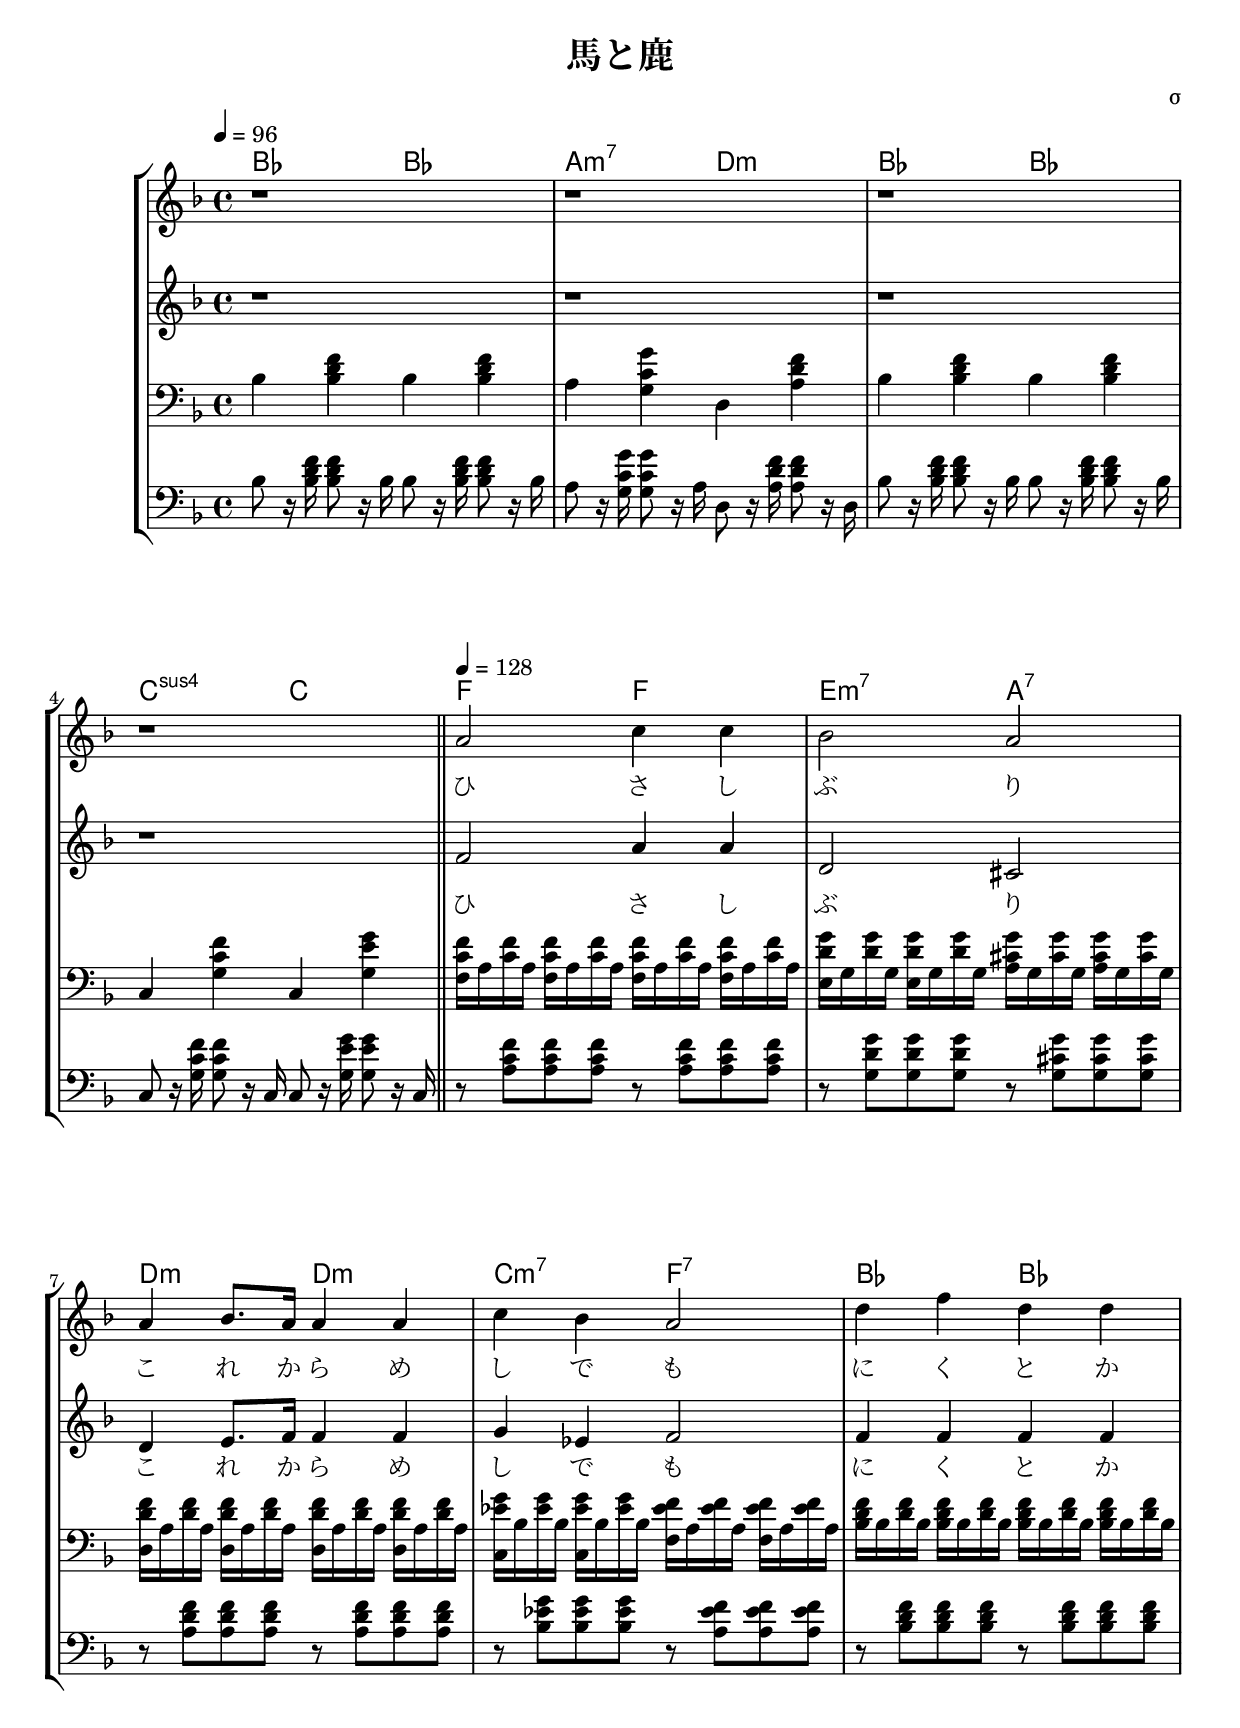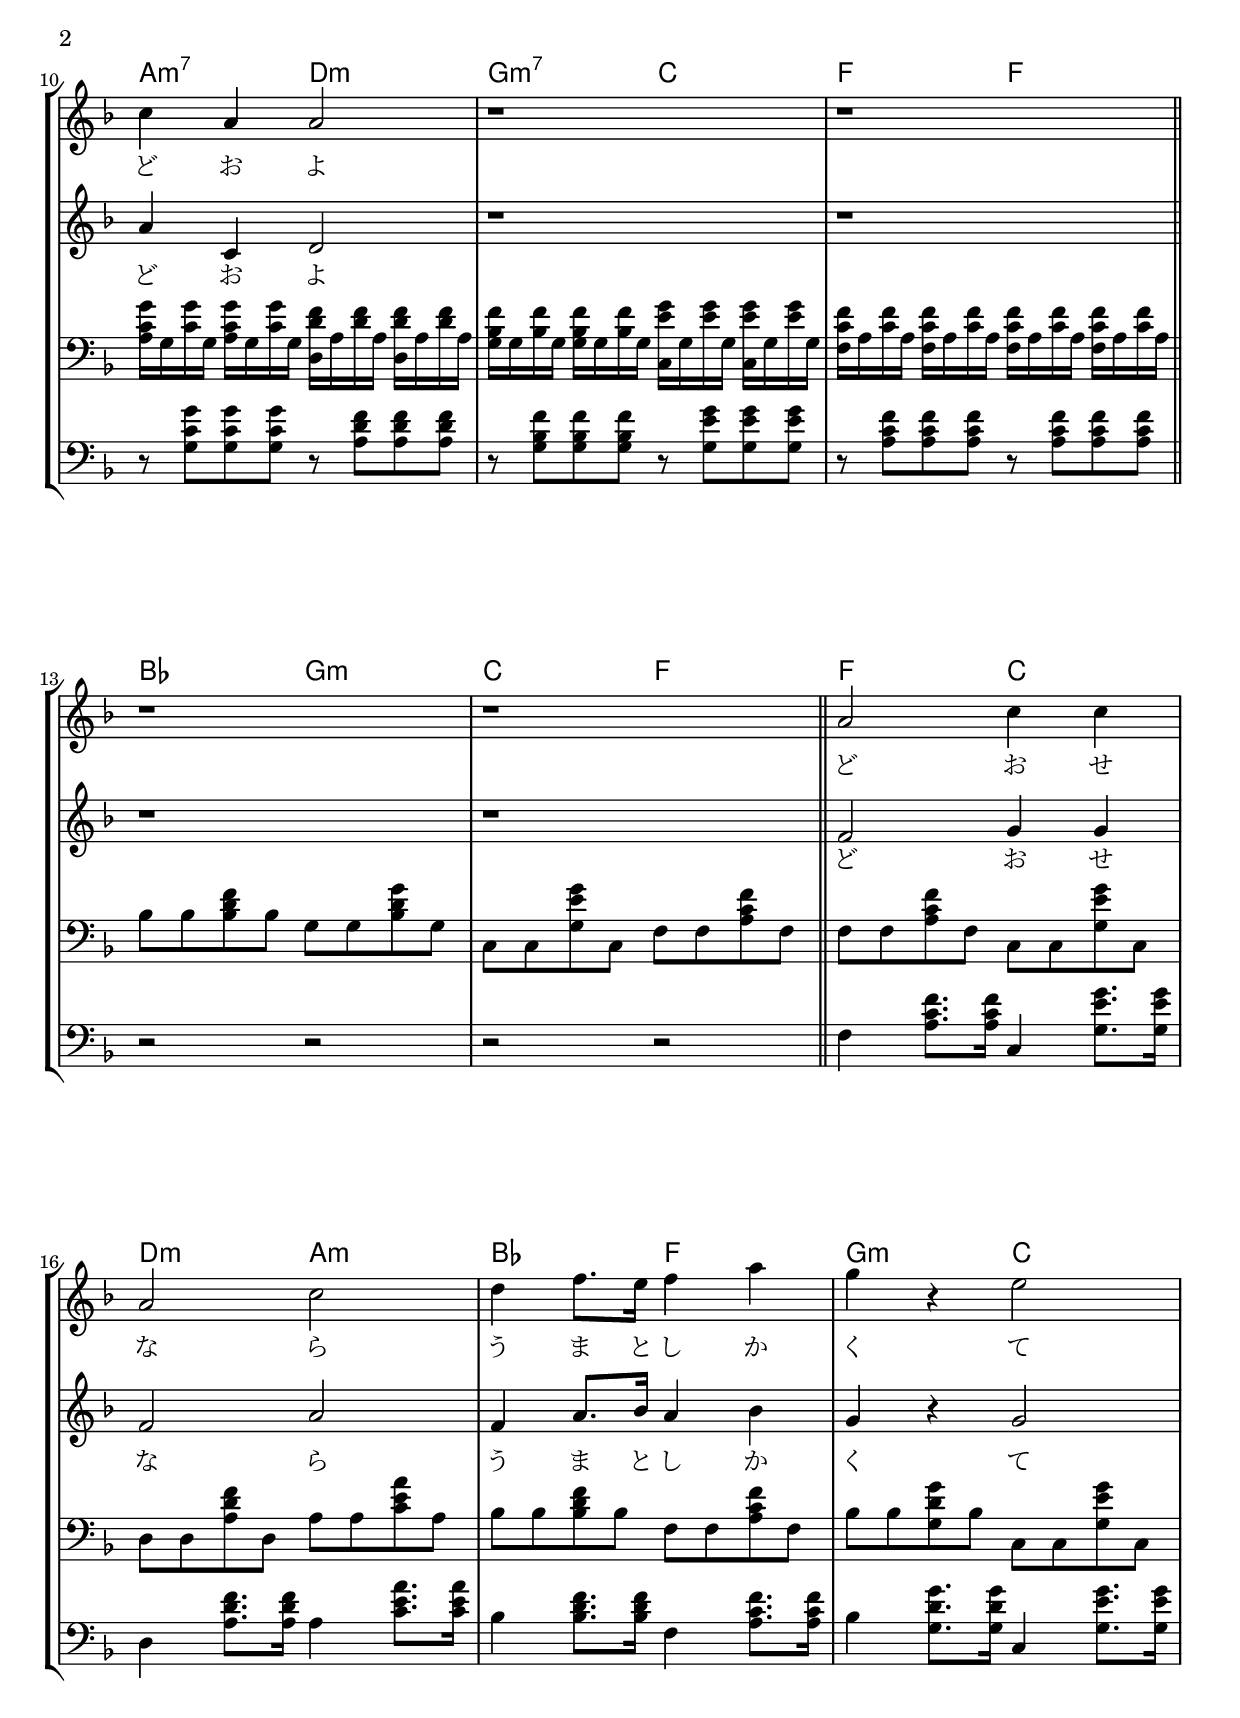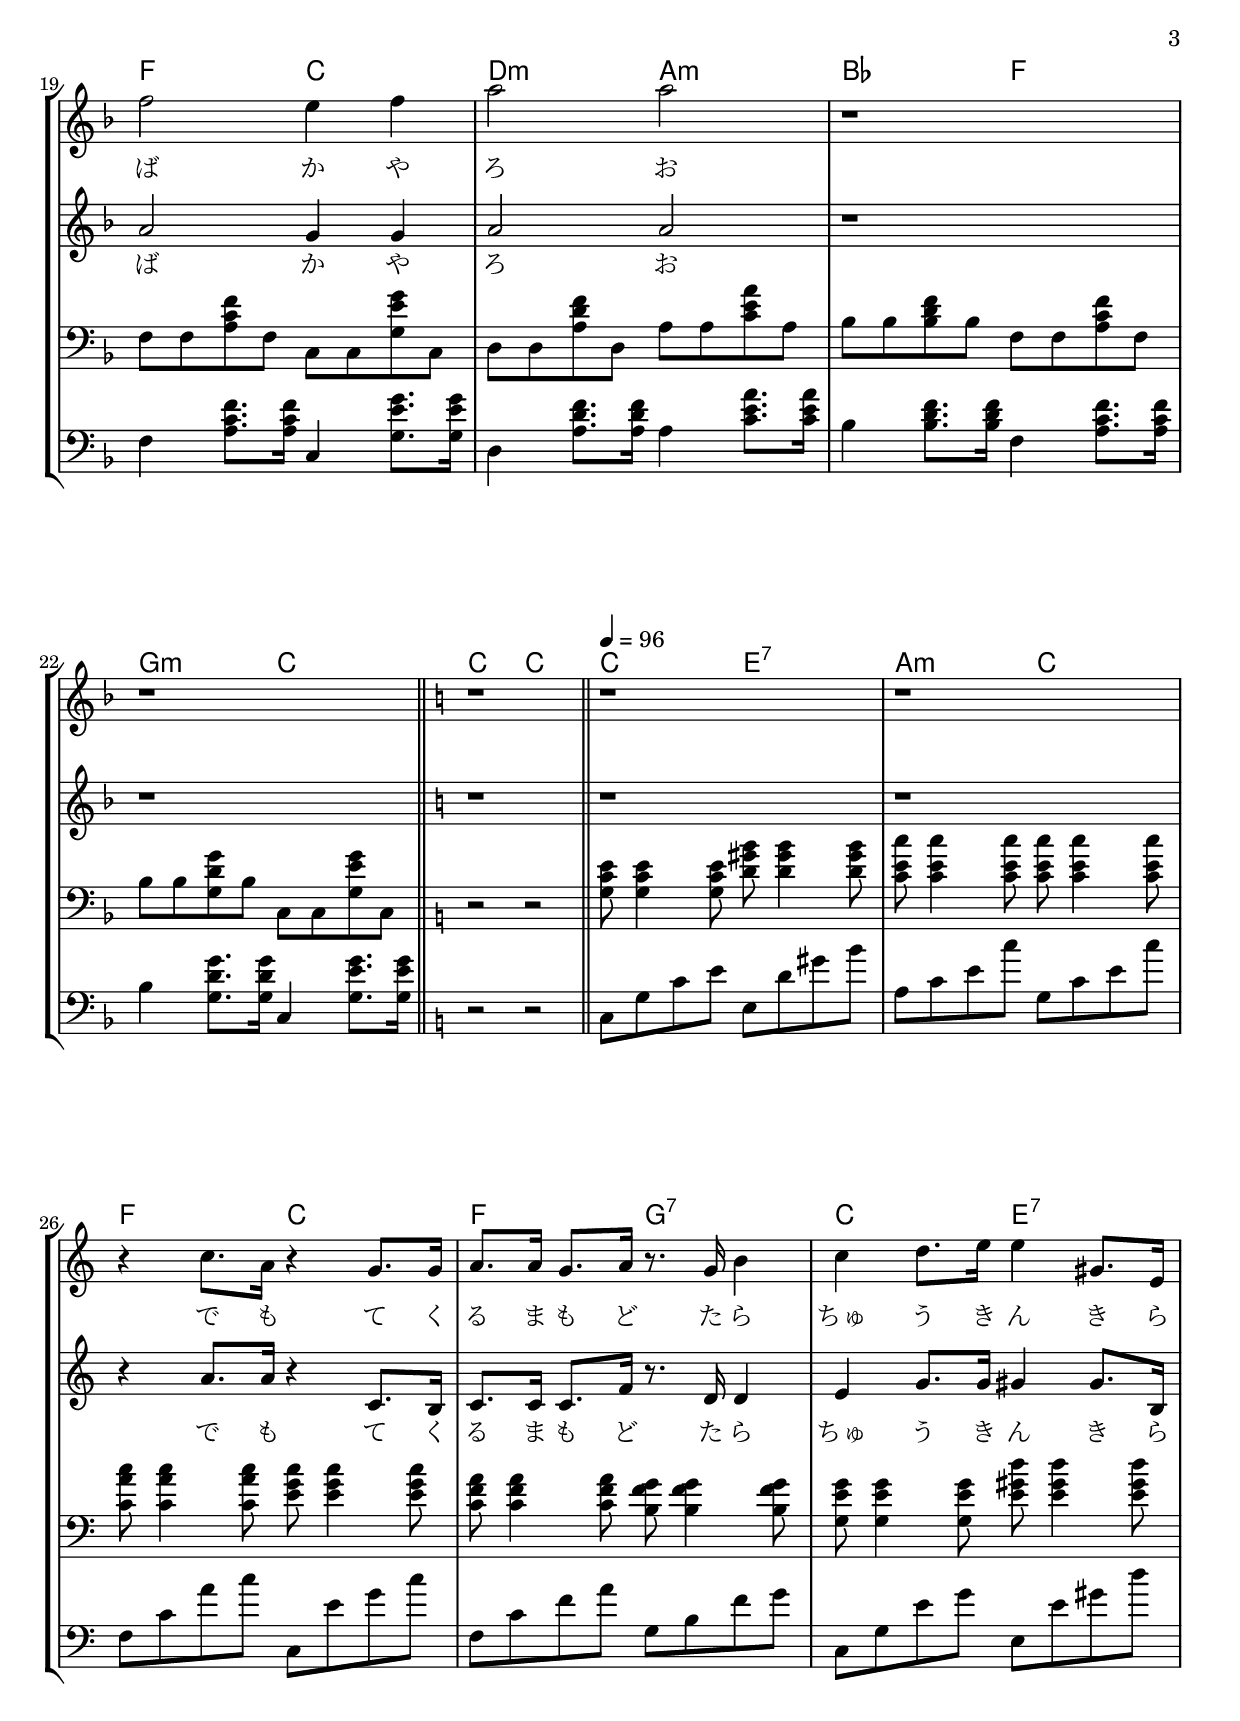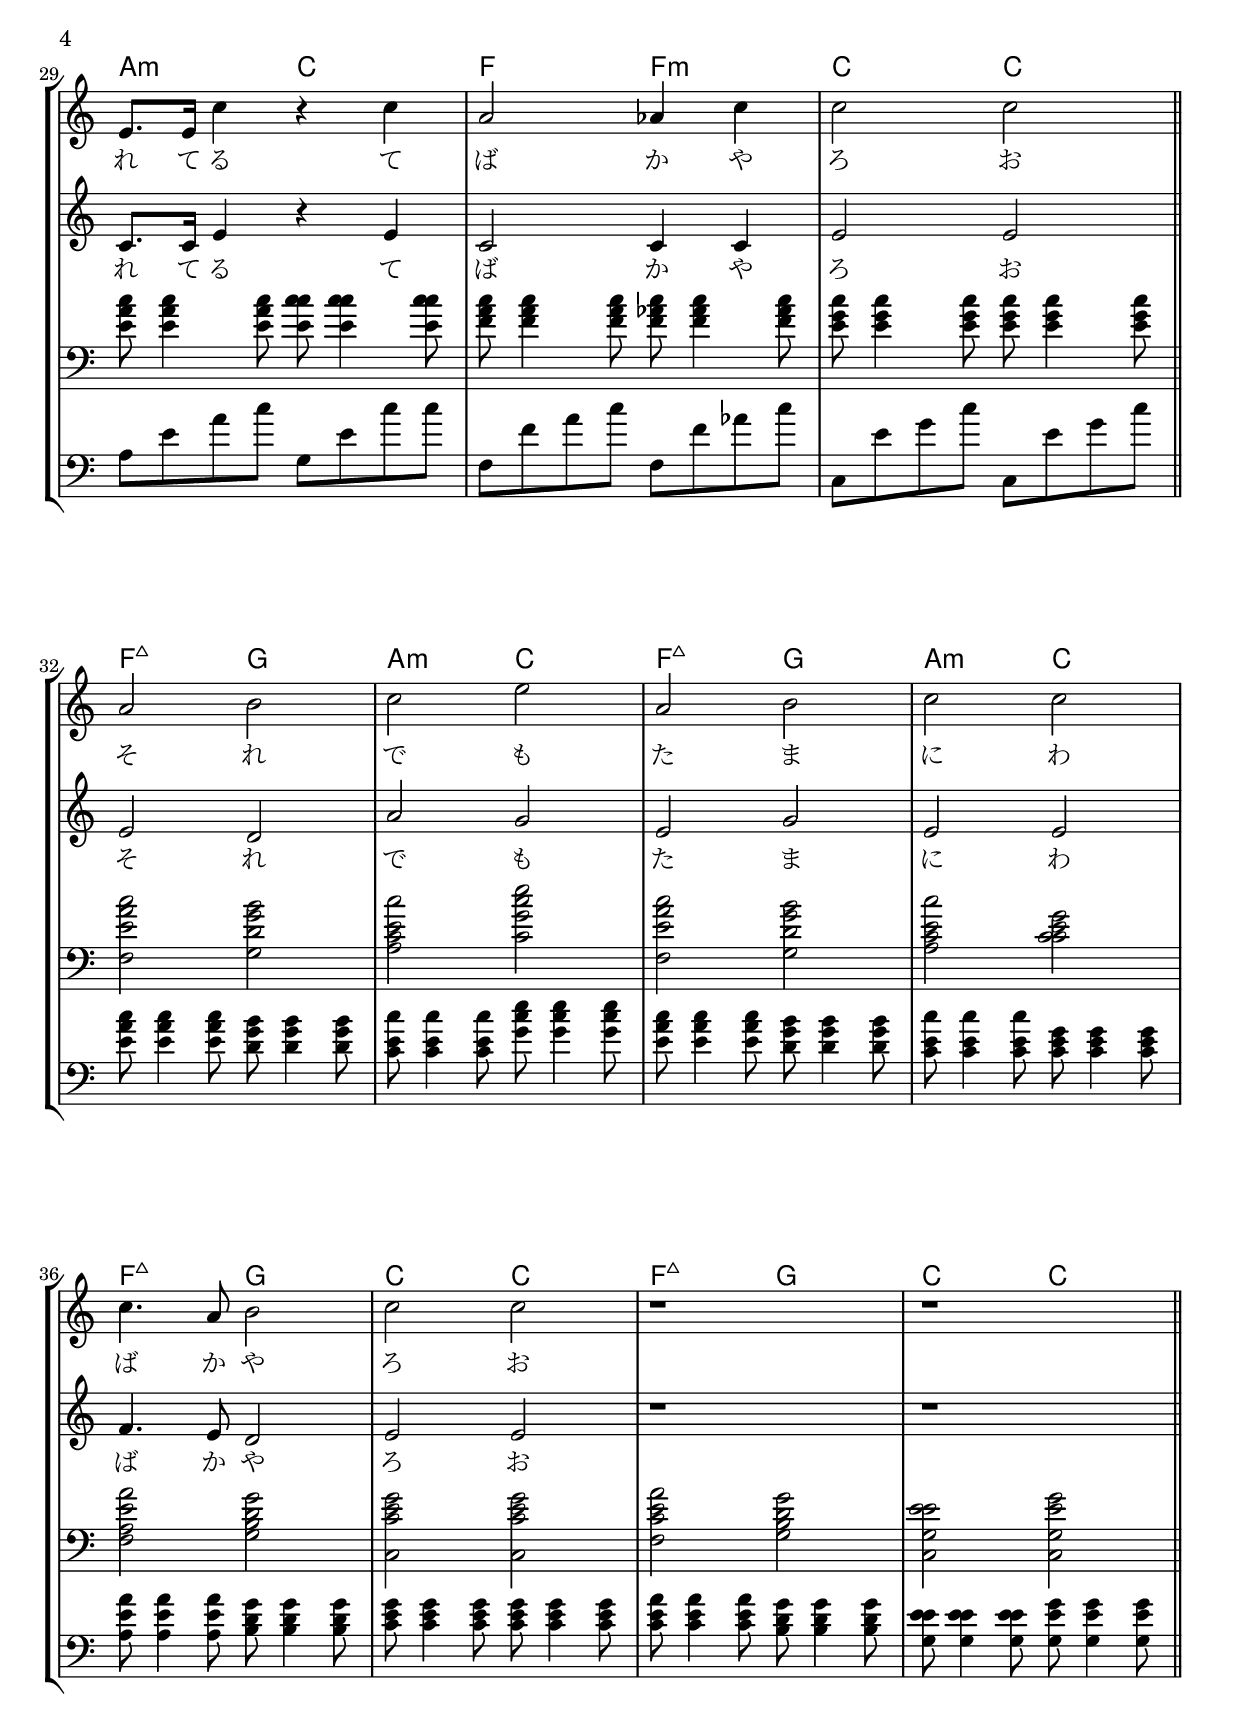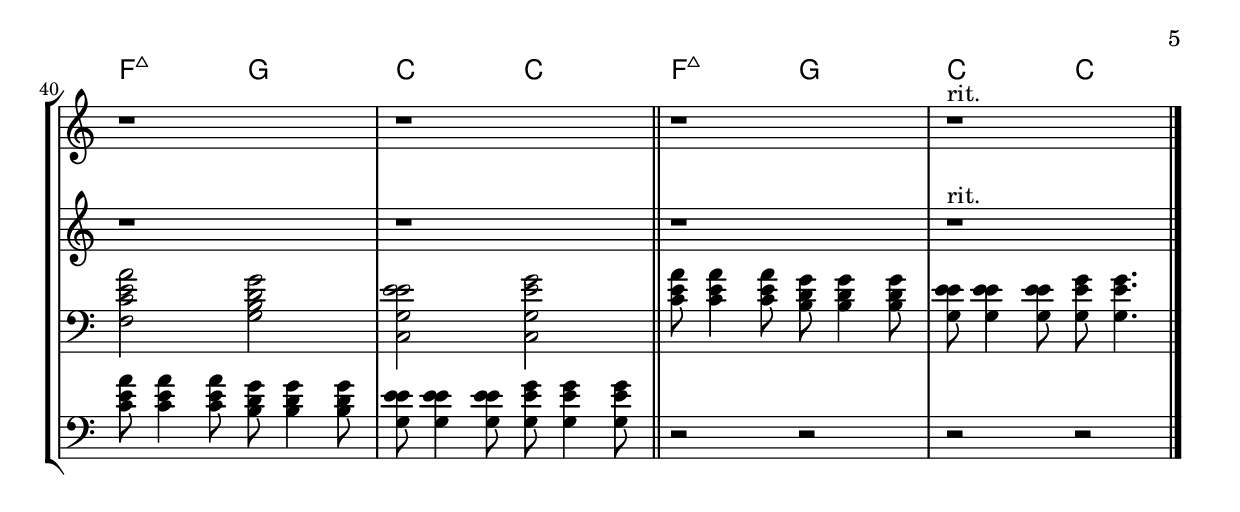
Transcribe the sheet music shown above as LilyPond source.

\version "2.12.1"

\header {
	title = \markup {馬と鹿}
	composer = \markup \center-column {σ}
}

harmony = \chordmode {
	bes2 bes a:min7 d:m bes bes c:sus4 c 

	f f e:m7 a:7 d:m d:m c:min7 f:7 bes bes a:min7 d:m g:min7 c f f 

	bes g:m c f 

	f c d:m a:m bes f g:m c f c d:m a:m bes f g:m c 

	c c 

	c e:7 a:m c f c f g:7 c e:7 a:m c f f:m c c 

	f:maj7 g a:m c f:maj7 g a:m c f:maj7 g c c f:maj7 g c c 

	f:maj7 g c c 

	f:maj7 g c c 
}

melody = {
	\key f \major
	\tempo 4 = 96
	r1 | r1 | r1 | r1   
	\set Staff.midiInstrument = #"mmi0.36"
		\tempo 4 = 128
a'2  c''4  c''4 
	bes'2  a'2 
	a'4  bes'8.  a'16  a'4  a'4 
	c''4  bes'4  a'2 
	d''4  f''4  d''4  d''4 
	c''4  a'4  a'2
	r1 r1 	r1 | r1   
	\set Staff.midiInstrument = #"mmi0.36"
	a'2  c''4  c''4 
	a'2  c''2 
	d''4  f''8.  e''16  f''4  a''4 
	g''4  r4  e''2 
	f''2  e''4  f''4 
	a''2  a''2
	r1 r1 	\key c \major
	r1   
	\set Staff.midiInstrument = #"mmi0.36"
		\tempo 4 = 96
r1
r1  
	r4  c''8.  a'16  r4  g'8.  g'16 
	a'8.  a'16  g'8.  a'16  r8.  g'16  b'4 
	c''4  d''8.  e''16  e''4  gis'8.  e'16 
	e'8.  e'16  c''4  r4  c''4 
	a'2  as'4  c''4 
	c''2  c''2
	\set Staff.midiInstrument = #"mmi0.36"
	a'2  b'2 
	c''2  e''2 
	a'2  b'2 
	c''2  c''2 
	c''4.  a'8  b'2 
	c''2  c''2
	r1 r1 	r1 | r1   
	r1 | r1^"rit." \bar "|."
}

words = \lyricmode {
	
	ひ  さ  し  ぶ  り  こ  れ  か  ら  め  し  で  も  に  く  と  か  ど  お  よ  
	
	ど  お  せ  な  ら  う  ま  と  し  か  く  て  ば  か  や  ろ  お  
	
	で  も  て  く  る  ま  も  ど  た  ら  ちゅ  う  き  ん  き  ら  れ  て  る  て  ば  か  や  ろ  お  
	そ  れ  で  も  た  ま  に  わ  ば  か  や  ろ  お  
	
	
}

secondmelody = {
	\key f \major
	\tempo 4 = 96
	r1 | r1 | r1 | r1   
	\set Staff.midiInstrument = #"mmi0.34"
		\tempo 4 = 128
f'2  a'4  a'4 
	d'2  cis'2 
	d'4  e'8.  f'16  f'4  f'4 
	g'4  es'4  f'2 
	f'4  f'4  f'4  f'4 
	a'4  c'4  d'2
	r1 r1 	r1 | r1   
	\set Staff.midiInstrument = #"fss0.5"
	f'2  g'4  g'4 
	f'2  a'2 
	f'4  a'8.  bes'16  a'4  bes'4 
	g'4  r4  g'2 
	a'2  g'4  g'4 
	a'2  a'2
	r1 r1 	\key c \major
	r1   
	\set Staff.midiInstrument = #"fss0.5"
		\tempo 4 = 96
r1
r1  
	r4  a'8.  a'16  r4  c'8.  b16 
	c'8.  c'16  c'8.  f'16  r8.  d'16  d'4 
	e'4  g'8.  g'16  gis'4  gis'8.  b16 
	c'8.  c'16  e'4  r4  e'4 
	c'2  c'4  c'4 
	e'2  e'2
	\set Staff.midiInstrument = #"mmi0.34"
	e'2  d'2 
	a'2  g'2 
	e'2  g'2 
	e'2  e'2 
	f'4.  e'8  d'2 
	e'2  e'2
	r1 r1 	r1 | r1   
	r1 | r1^"rit." \bar "|."
}

secondwords = \lyricmode {
	
	ひ  さ  し  ぶ  り  こ  れ  か  ら  め  し  で  も  に  く  と  か  ど  お  よ  
	
	ど  お  せ  な  ら  う  ま  と  し  か  く  て  ば  か  や  ろ  お  
	
	で  も  て  く  る  ま  も  ど  た  ら  ちゅ  う  き  ん  き  ら  れ  て  る  て  ば  か  や  ろ  お  
	そ  れ  で  も  た  ま  に  わ  ば  か  や  ろ  お  
	
	
}

tempochange = {
	\tempo 4 = 96
	r1 | r1 | r1 | r1 \bar "||"
	\tempo 4 = 128
	r1 | r1 | r1 | r1 | r1 | r1 | r1 | r1 \bar "||"
	\tempo 4 = 128
	r1 | r1 \bar "||"
	\tempo 4 = 128
	r1 | r1 | r1 | r1 | r1 | r1 | r1 | r1 \bar "||"
	\tempo 4 = 128
	r1 \bar "||"
	\tempo 4 = 96
	r1 | r1 | r1 | r1 | r1 | r1 | r1 | r1 \bar "||"
	\tempo 4 = 96
	r1 | r1 | r1 | r1 | r1 | r1 | r1 | r1 \bar "||"
	\tempo 4 = 96
	r1 | r1 \bar "||"
	\tempo 4 = 96
	r1 | \tempo 4 = 72 r2 \tempo 4 = 64 r2 \bar "|."
}

mainacc = {
	\clef bass
	\set Staff.midiInstrument = #"Rock Organ"
	\key f \major
	\tempo 4 = 96
	bes4 <bes d' f'>4
	bes4 <bes d' f'>4
	a4 <g c' g'>4
	d4 <a d' f'>4
	bes4 <bes d' f'>4
	bes4 <bes d' f'>4
	c4 <g c' f'>4
	c4 <g e' g'>4
	\bar "||"

	\set Staff.midiInstrument = #"Rock Organ"
	\tempo 4 = 128
	<f c' f'>16 a16 <c' f'>16 a16   <f c' f'>16 a16 <c' f'>16 a16
	<f c' f'>16 a16 <c' f'>16 a16   <f c' f'>16 a16 <c' f'>16 a16
	<e d' g'>16 g16 <d' g'>16 g16   <e d' g'>16 g16 <d' g'>16 g16
	<a cis' g'>16 g16 <cis' g'>16 g16   <a cis' g'>16 g16 <cis' g'>16 g16
	<d d' f'>16 a16 <d' f'>16 a16   <d d' f'>16 a16 <d' f'>16 a16
	<d d' f'>16 a16 <d' f'>16 a16   <d d' f'>16 a16 <d' f'>16 a16
	<c es' g'>16 bes16 <es' g'>16 bes16   <c es' g'>16 bes16 <es' g'>16 bes16
	<f es' f'>16 a16 <es' f'>16 a16   <f es' f'>16 a16 <es' f'>16 a16
	<bes d' f'>16 bes16 <d' f'>16 bes16   <bes d' f'>16 bes16 <d' f'>16 bes16
	<bes d' f'>16 bes16 <d' f'>16 bes16   <bes d' f'>16 bes16 <d' f'>16 bes16
	<a c' g'>16 g16 <c' g'>16 g16   <a c' g'>16 g16 <c' g'>16 g16
	<d d' f'>16 a16 <d' f'>16 a16   <d d' f'>16 a16 <d' f'>16 a16
	<g bes f'>16 g16 <bes f'>16 g16   <g bes f'>16 g16 <bes f'>16 g16
	<c e' g'>16 g16 <e' g'>16 g16   <c e' g'>16 g16 <e' g'>16 g16
	<f c' f'>16 a16 <c' f'>16 a16   <f c' f'>16 a16 <c' f'>16 a16
	<f c' f'>16 a16 <c' f'>16 a16   <f c' f'>16 a16 <c' f'>16 a16
	\bar "||"

	\set Staff.midiInstrument = #"Distorted Guitar"
	bes8 bes8 <bes d' f'>8 bes8
	g8 g8 <bes d' g'>8 g8
	c8 c8 <g e' g'>8 c8
	f8 f8 <a c' f'>8 f8
	\bar "||"

	\set Staff.midiInstrument = #"Distorted Guitar"
	f8 f8 <a c' f'>8 f8
	c8 c8 <g e' g'>8 c8
	d8 d8 <a d' f'>8 d8
	a8 a8 <c' e' a'>8 a8
	bes8 bes8 <bes d' f'>8 bes8
	f8 f8 <a c' f'>8 f8
	bes8 bes8 <g d' g'>8 bes8
	c8 c8 <g e' g'>8 c8
	f8 f8 <a c' f'>8 f8
	c8 c8 <g e' g'>8 c8
	d8 d8 <a d' f'>8 d8
	a8 a8 <c' e' a'>8 a8
	bes8 bes8 <bes d' f'>8 bes8
	f8 f8 <a c' f'>8 f8
	bes8 bes8 <g d' g'>8 bes8
	c8 c8 <g e' g'>8 c8
	\bar "||"

	\set Staff.midiInstrument = #"Acoustic grand"
	\key c \major
	r2
	r2
	\bar "||"

	\set Staff.midiInstrument = #"Percussive Organ"
	\tempo 4 = 96
	<g c' e'>8 <g c' e'>4 <g c' e'>8
	<d' gis' b'>8 <d' gis' b'>4 <d' gis' b'>8
	<c' e' c''>8 <c' e' c''>4 <c' e' c''>8
	<c' e' c''>8 <c' e' c''>4 <c' e' c''>8
	<c' a' c''>8 <c' a' c''>4 <c' a' c''>8
	<e' g' c''>8 <e' g' c''>4 <e' g' c''>8
	<c' f' a'>8 <c' f' a'>4 <c' f' a'>8
	<b f' g'>8 <b f' g'>4 <b f' g'>8
	<g e' g'>8 <g e' g'>4 <g e' g'>8
	<e' gis' d''>8 <e' gis' d''>4 <e' gis' d''>8
	<e' a' c''>8 <e' a' c''>4 <e' a' c''>8
	<e' c'' c''>8 <e' c'' c''>4 <e' c'' c''>8
	<f' a' c''>8 <f' a' c''>4 <f' a' c''>8
	<f' as' c''>8 <f' as' c''>4 <f' as' c''>8
	<e' g' c''>8 <e' g' c''>4 <e' g' c''>8
	<e' g' c''>8 <e' g' c''>4 <e' g' c''>8
	\bar "||"

	\set Staff.midiInstrument = #"Rock Organ"
	<f e' a' c''>2
	<g d' g' b'>2
	<a c' e' c''>2
	<c' g' c'' e''>2
	<f e' a' c''>2
	<g d' g' b'>2
	<a c' e' c''>2
	<c' c' e' g'>2
	<f a e' a'>2
	<g b d' g'>2
	<c c' e' g'>2
	<c c' e' g'>2
	<f c' e' a'>2
	<g b d' g'>2
	<c g e' e'>2
	<c g e' g'>2
	\bar "||"

	\set Staff.midiInstrument = #"Rock Organ"
	<f c' e' a'>2
	<g b d' g'>2
	<c g e' e'>2
	<c g e' g'>2
	\bar "||"

	\set Staff.midiInstrument = #"Acoustic Bass"
	<c' e' a'>8 <c' e' a'>4 <c' e' a'>8
	<b d' g'>8 <b d' g'>4 <b d' g'>8
	<g e' e'>8 <g e' e'>4 <g e' e'>8
	<g e' g'>8 <g e' g'>4.
	\bar "|."
}

subacc = {
	\clef bass
	\set Staff.midiInstrument = #"Electric Bass (finger)"
	\key f \major
	\tempo 4 = 96
	bes8 r16 <bes d' f'>16 <bes d' f'>8 r16 bes16
	bes8 r16 <bes d' f'>16 <bes d' f'>8 r16 bes16
	a8 r16 <g c' g'>16 <g c' g'>8 r16 a16
	d8 r16 <a d' f'>16 <a d' f'>8 r16 d16
	bes8 r16 <bes d' f'>16 <bes d' f'>8 r16 bes16
	bes8 r16 <bes d' f'>16 <bes d' f'>8 r16 bes16
	c8 r16 <g c' f'>16 <g c' f'>8 r16 c16
	c8 r16 <g e' g'>16 <g e' g'>8 r16 c16
	\bar "||"

	\set Staff.midiInstrument = #"Electric Bass (finger)"
	\tempo 4 = 128
	r8 <a c' f'>8 <a c' f'>8 <a c' f'>8
	r8 <a c' f'>8 <a c' f'>8 <a c' f'>8
	r8 <g d' g'>8 <g d' g'>8 <g d' g'>8
	r8 <g cis' g'>8 <g cis' g'>8 <g cis' g'>8
	r8 <a d' f'>8 <a d' f'>8 <a d' f'>8
	r8 <a d' f'>8 <a d' f'>8 <a d' f'>8
	r8 <bes es' g'>8 <bes es' g'>8 <bes es' g'>8
	r8 <a es' f'>8 <a es' f'>8 <a es' f'>8
	r8 <bes d' f'>8 <bes d' f'>8 <bes d' f'>8
	r8 <bes d' f'>8 <bes d' f'>8 <bes d' f'>8
	r8 <g c' g'>8 <g c' g'>8 <g c' g'>8
	r8 <a d' f'>8 <a d' f'>8 <a d' f'>8
	r8 <g bes f'>8 <g bes f'>8 <g bes f'>8
	r8 <g e' g'>8 <g e' g'>8 <g e' g'>8
	r8 <a c' f'>8 <a c' f'>8 <a c' f'>8
	r8 <a c' f'>8 <a c' f'>8 <a c' f'>8
	\bar "||"

	\set Staff.midiInstrument = #"Acoustic grand"
	r2
	r2
	r2
	r2
	\bar "||"

	\set Staff.midiInstrument = #"Rock Organ"
	f4 <a c' f'>8. <a c' f'>16
	c4 <g e' g'>8. <g e' g'>16
	d4 <a d' f'>8. <a d' f'>16
	a4 <c' e' a'>8. <c' e' a'>16
	bes4 <bes d' f'>8. <bes d' f'>16
	f4 <a c' f'>8. <a c' f'>16
	bes4 <g d' g'>8. <g d' g'>16
	c4 <g e' g'>8. <g e' g'>16
	f4 <a c' f'>8. <a c' f'>16
	c4 <g e' g'>8. <g e' g'>16
	d4 <a d' f'>8. <a d' f'>16
	a4 <c' e' a'>8. <c' e' a'>16
	bes4 <bes d' f'>8. <bes d' f'>16
	f4 <a c' f'>8. <a c' f'>16
	bes4 <g d' g'>8. <g d' g'>16
	c4 <g e' g'>8. <g e' g'>16
	\bar "||"

	\set Staff.midiInstrument = #"Acoustic grand"
	\key c \major
	r2
	r2
	\bar "||"

	\set Staff.midiInstrument = #"Acoustic Bass"
	\tempo 4 = 96
	c8 g8 c'8 e'8
	e8 d'8 gis'8 b'8
	a8 c'8 e'8 c''8
	g8 c'8 e'8 c''8
	f8 c'8 a'8 c''8
	c8 e'8 g'8 c''8
	f8 c'8 f'8 a'8
	g8 b8 f'8 g'8
	c8 g8 e'8 g'8
	e8 e'8 gis'8 d''8
	a8 e'8 a'8 c''8
	g8 e'8 c''8 c''8
	f8 f'8 a'8 c''8
	f8 f'8 as'8 c''8
	c8 e'8 g'8 c''8
	c8 e'8 g'8 c''8
	\bar "||"

	\set Staff.midiInstrument = #"Acoustic Bass"
	<e' a' c''>8 <e' a' c''>4 <e' a' c''>8
	<d' g' b'>8 <d' g' b'>4 <d' g' b'>8
	<c' e' c''>8 <c' e' c''>4 <c' e' c''>8
	<g' c'' e''>8 <g' c'' e''>4 <g' c'' e''>8
	<e' a' c''>8 <e' a' c''>4 <e' a' c''>8
	<d' g' b'>8 <d' g' b'>4 <d' g' b'>8
	<c' e' c''>8 <c' e' c''>4 <c' e' c''>8
	<c' e' g'>8 <c' e' g'>4 <c' e' g'>8
	<a e' a'>8 <a e' a'>4 <a e' a'>8
	<b d' g'>8 <b d' g'>4 <b d' g'>8
	<c' e' g'>8 <c' e' g'>4 <c' e' g'>8
	<c' e' g'>8 <c' e' g'>4 <c' e' g'>8
	<c' e' a'>8 <c' e' a'>4 <c' e' a'>8
	<b d' g'>8 <b d' g'>4 <b d' g'>8
	<g e' e'>8 <g e' e'>4 <g e' e'>8
	<g e' g'>8 <g e' g'>4 <g e' g'>8
	\bar "||"

	\set Staff.midiInstrument = #"Acoustic Bass"
	<c' e' a'>8 <c' e' a'>4 <c' e' a'>8
	<b d' g'>8 <b d' g'>4 <b d' g'>8
	<g e' e'>8 <g e' e'>4 <g e' e'>8
	<g e' g'>8 <g e' g'>4 <g e' g'>8
	\bar "||"

	\set Staff.midiInstrument = #"Acoustic grand"
	r2
	r2
	r2
	r2
	\bar "|."
}

percA = {
	\drummode {
	r1 |r1 |r1 |r1 \bar "||"
	r2 hho2  |r2 hho2  |r2 hho2  |r2 hho2  |r2 hho2  |r2 hho2  |r2 hho2  |r2 hho2  \bar "||"
	r4 hh8. hh4 r16 hh4  |hh4 hh8 hh4. hh4  \bar "||"
	r2 r8 hho4.  |r2 r8 hho4.  |r2 r8 hho4.  |r2 r8 hho4.  |r2 r8 hho4.  |r2 r8 hho4.  |r2 r8 hho4.  |r2 r8 hho4.  \bar "||"
	r1 \bar "||"
	cymr4 cymr4 cymr4 cymr4  |cymr4 cymr8 cymr16 cymr16 cymr4 cymr4  |cymr4 cymr4 cymr4 cymr4  |cymr4 cymr2.  |cymr4 cymr4 cymr4 cymr4  |cymr4 cymr8 cymr16 cymr16 cymr4 cymr4  |cymr4 cymr4 cymr4 cymr4  |cymr4 cymr2.  \bar "||"
	hh8 hh8 hh8 hh8 hh8 hh8 hh8 hh8  |hh8 hh8 hh8 hh8 hh4 hh8 hh8  |hh8 hh8 hh8 hh8 hh8 hh8 hh8 hh8  |hh8 hh8 hh8 hh2 r8  |hh8 hh8 hh8 hh8 hh8 hh8 hh8 hh8  |hh8 hh8 hh8 hh8 hh4 hh8 hh8  |hh8 hh8 hh8 hh8 hh8 hh8 hh8 hh8  |r8 hh2. r8  \bar "||"
	hh8 hh8 hh8 hh8 hh8 hh8 hh8 hh8  |r8 hh2. r8  \bar "||"
	hh8 hh8 hh8 hh8 hh8 hh8 hh8 hh8  |r8 hh2. r8  \bar "|."
	}
}

percB = {
	\drummode {
	r1 |r1 |r1 |r1 \bar "||"
	r8 hh16 hh16 hh8 hh16 hh8. hh16 hh16 hh8 hh16 hh16  |hh8 hh16 hh16 hh8 hh16 hh8. hh16 hh16 hh8 hh8  |hh8 hh16 hh16 hh8 hh16 hh8. hh16 hh16 hh8 hh16 hh16  |hh8 hh16 hh16 hh8 hh16 hh8. hh16 hh16 hh8 hh8  |r8 hh16 hh16 hh8 hh16 hh8. hh16 hh16 hh8 hh16 hh16  |hh8 hh16 hh16 hh8 hh16 hh8. hh16 hh16 hh8 hh8  |hh8 hh16 hh16 hh8 hh16 hh8. hh16 hh16 hh8 hh16 hh16  |hh8 hh16 hh16 hh8 hh16 hh8 hh4. r16  \bar "||"
	r8 hhp4 hhp4 hhp4 hhp8  |r8 hhp2 hhp4.  \bar "||"
	r8 hh8 hh8 hh8 hh4. hh8  |hh8 hh8 hh8 hh8 hh4 hh8 hh8  |hh8 hh8 hh8 hh8 hh4. hh8  |hh8 hh8 hh8 hh8 hh4 hh8 hh8  |r8 hh8 hh8 hh8 hh4. hh8  |hh8 hh8 hh8 hh8 hh4 hh8 hh8  |hh8 hh8 hh8 hh8 hh4. hh8  |r16 hh4 hh4 hh4 r16 hh8  \bar "||"
	r1 \bar "||"
	r2 sn2  |r2 sn2  |r2 sn2  |r8 sn8 sn2.  |r2 sn2  |r2 sn2  |r2 sn2  |r8 sn8 sn2.  \bar "||"
	r4 sn8. sn8 sn8. sn8. sn16  |r4 sn8. sn8 sn8. sn4  |r4 sn8. sn8 sn8. sn8. sn16  |r8 sn8 sn4 sn8 sn16 sn8 sn8 sn16  |r4 sn8. sn8 sn8. sn8. sn16  |r4 sn8. sn8 sn8. sn4  |r4 sn8. sn8 sn8. sn8. sn16  |r4 sn2 sn4  \bar "||"
	r4 sn8. sn8 sn8. sn8. sn16  |r4 sn2 sn4  \bar "||"
	r4 sn8. sn8 sn8. sn8. sn16  |r4 sn2 sn4  \bar "|."
	}
}

percC = {
	\drummode {
	r1 |r1 |r1 |r1 \bar "||"
	r4 sn2 sn4  |r4 sn2 sn4  |r4 sn2 sn4  |r4 sn2 sn4  |r4 sn2 sn4  |r4 sn2 sn4  |r4 sn2 sn4  |r4 sn4. sn16 sn8 sn16 sn16 sn16  \bar "||"
	r4 sn2 sn8. sn16  |r4 sn2 sn8 sn16 sn16  \bar "||"
	r16 hhp4 hhp8 hhp8 hhp4. hhp16  |r16 hhp4 hhp8 hhp8 hhp4 hhp8.  |r16 hhp4 hhp8 hhp8 hhp4 hhp8 hhp16  |r16 hhp4 hhp8 hhp8 hhp4 hhp8.  |r16 hhp4 hhp8 hhp8 hhp4. hhp16  |r16 hhp4 hhp8 hhp8 hhp4 hhp8.  |r16 hhp4 hhp8 hhp8 hhp4 hhp8 hhp16  |r8 hhp8 hhp8 hhp8 hhp4 r16 hhp8.  \bar "||"
	r1 \bar "||"
	bd2. r8 bd8  |bd2. r8 bd8  |bd2. r8 bd8  |bd4. bd8 bd4. bd8  |bd2. r8 bd8  |bd2. r8 bd8  |bd2. r8 bd8  |bd2 r8 bd4.  \bar "||"
	bd8 bd4 bd2 bd8  |bd8 bd2 bd4.  |bd8 bd4 bd2 bd8  |bd4 r16 bd8. bd2  |bd8 bd4 bd2 bd8  |bd8 bd2 bd4.  |bd8 bd4 bd2 bd8  |bd8 bd4. bd4. bd8  \bar "||"
	bd8 bd4 bd2 bd8  |bd8 bd4. bd4. bd8  \bar "||"
	bd8 bd4 bd2 bd8  |bd8 bd4. bd4. bd8  \bar "|."
	}
}

percD = {
	\drummode {
	r1 |r1 |r1 |r1 \bar "||"
	bd8 bd4 bd4 r16 bd8. bd8  |bd8 bd4 bd4 r16 bd8. bd8  |bd8 bd4 bd4 r16 bd8. bd8  |bd8 bd4 bd4 r16 bd8. bd8  |bd8 bd4 bd4 r16 bd8. bd8  |bd8 bd4 bd4 r16 bd8. bd8  |bd8 bd4 bd4 r16 bd8. bd8  |bd4. bd8. bd4. r16  \bar "||"
	bd4. r16 bd8. bd4 bd8  |bd8 bd4 r16 bd8. bd4 bd8  \bar "||"
	r8. sn2 r16 sn4  |r8. sn2 r16 sn8. sn16  |r8. sn2 r16 sn4  |r8. sn2 r16 sn8. sn16  |r8. sn2 r16 sn4  |r8. sn2 r16 sn8. sn16  |r8. sn2 r16 sn4  |r8. sn2 r16 sn4  \bar "||"
	r1 \bar "||"
	r1 |r1 |r1 |r2 r8 tommh8 tommh4  |r1 |r1 |r1 |r8. tommh8. tommh2 r8  \bar "||"
	r1  |r2 r8 hho4.  |r1  |r4. r16 hho2 r16  |r1  |r2 r8 hho4.  |r1  |r4. r16 hho2 r16  \bar "||"
	r1  |r2 r8 hho4.  \bar "||"
	r1  |r2 r8 hho4.  \bar "|."
	}
}

percE = {
	\drummode {
	r1 |r1 |r1 |r1 \bar "||"
	cymc1  |r1 |r1 |r1 |cymc1  |r1 |r1 |r2. cymc4  \bar "||"
	r1  |r4. r16 hho2 r16  \bar "||"
	bd4. bd8 bd2  |bd4. bd8 bd4. bd8  |bd4. bd8 bd2  |bd4. bd8 bd4. bd8  |bd4. bd8 bd2  |bd4. bd8 bd4. bd8  |bd4. bd8 bd2  |bd4. bd8 bd4 bd4  \bar "||"
	r1 \bar "||"
	r1 |r1 |r1 |r2. r8 toml8  |r1 |r1 |r1 |r2. toml8 toml8  \bar "||"
	r1 |r1 |r1 |r1 |r1 |r1 |r1 |cymc1  \bar "||"
	r1 |cymc1  \bar "||"
	r1 |cymc1  \bar "|."
	}
}

percF = {
	\drummode {
	r1 | r1 | r1 | r1 \bar "||"
	r1 | r1 | r1 | r1 | r1 | r1 | r1 | r1 \bar "||"
	cymc1  |r1 \bar "||"
	cymc1  |r1 |r1 |r1 |cymc1  |r1 |r1 |cymc1  \bar "||"
	r1 \bar "||"
	r1 |r1 |r1 |r1 |r1 |r1 |r1 |hho1  \bar "||"
	r1 |r1 |r1 |r1 |r1 |r1 |r1 |r4 r16 tommh16 tommh4. tommh4  \bar "||"
	r1 |r4 r16 tommh16 tommh4. tommh4  \bar "||"
	r1 |r4 r16 tommh16 tommh4. tommh4  \bar "|."
	}
}

percG = {
	\drummode {
	r1 | r1 | r1 | r1 \bar "||"
	r1 | r1 | r1 | r1 | r1 | r1 | r1 | r1 \bar "||"
	r1 | r1 \bar "||"
	r1 |r1 |r1 |r1 |r1 |r1 |r1 |r4. r16 tommh2 r16  \bar "||"
	r1 \bar "||"
	r1 | r1 | r1 | r1 | r1 | r1 | r1 | r1 \bar "||"
	r1 |r1 |r1 |r1 |r1 |r1 |r1 |r4. r16 tomml4. tomml8.  \bar "||"
	r1 |r4. r16 tomml4. tomml8.  \bar "||"
	r1 |r4. r16 tomml4. tomml8.  \bar "|."
	}
}

percH = {
	\drummode {
	r1 | r1 | r1 | r1 \bar "||"
	r1 | r1 | r1 | r1 | r1 | r1 | r1 | r1 \bar "||"
	r1 | r1 \bar "||"
	r1 |r1 |r1 |r1 |r1 |r1 |r1 |r2. r8 toml8  \bar "||"
	r1 \bar "||"
	r1 | r1 | r1 | r1 | r1 | r1 | r1 | r1 \bar "||"
	r1 |r1 |r1 |r1 |r1 |r1 |r1 |r2 r16 toml8 toml4 r16  \bar "||"
	r1 |r2 r16 toml8 toml4 r16  \bar "||"
	r1 |r2 r16 toml8 toml4 r16  \bar "|."
	}
}

percI = {
	\drummode {
	r1 | r1 | r1 | r1 \bar "||"
	r1 | r1 | r1 | r1 | r1 | r1 | r1 | r1 \bar "||"
	r1 | r1 \bar "||"
	r1 | r1 | r1 | r1 | r1 | r1 | r1 | r1 \bar "||"
	r1 \bar "||"
	r1 | r1 | r1 | r1 | r1 | r1 | r1 | r1 \bar "||"
	r1 |r1 |r1 |r1 |r1 |r1 |r1 |r2 r8 tomfh4 tomfh8  \bar "||"
	r1 |r2 r8 tomfh4 tomfh8  \bar "||"
	r1 |r2 r8 tomfh4 tomfh8  \bar "|."
	}
}

\score {
	<<
		\new StaffGroup <<
			\new ChordNames {\harmony}
			\new Voice = "melody" {\melody}
			\new Lyrics \lyricsto "melody" \words
			\new Voice = "secondmelody" {\secondmelody}
			\new Lyrics \lyricsto "secondmelody" \secondwords
			\new Staff = "mainacc" {\mainacc}
			\new Staff = "subacc" {\subacc}
		>>
	>>
	\layout { }
}
